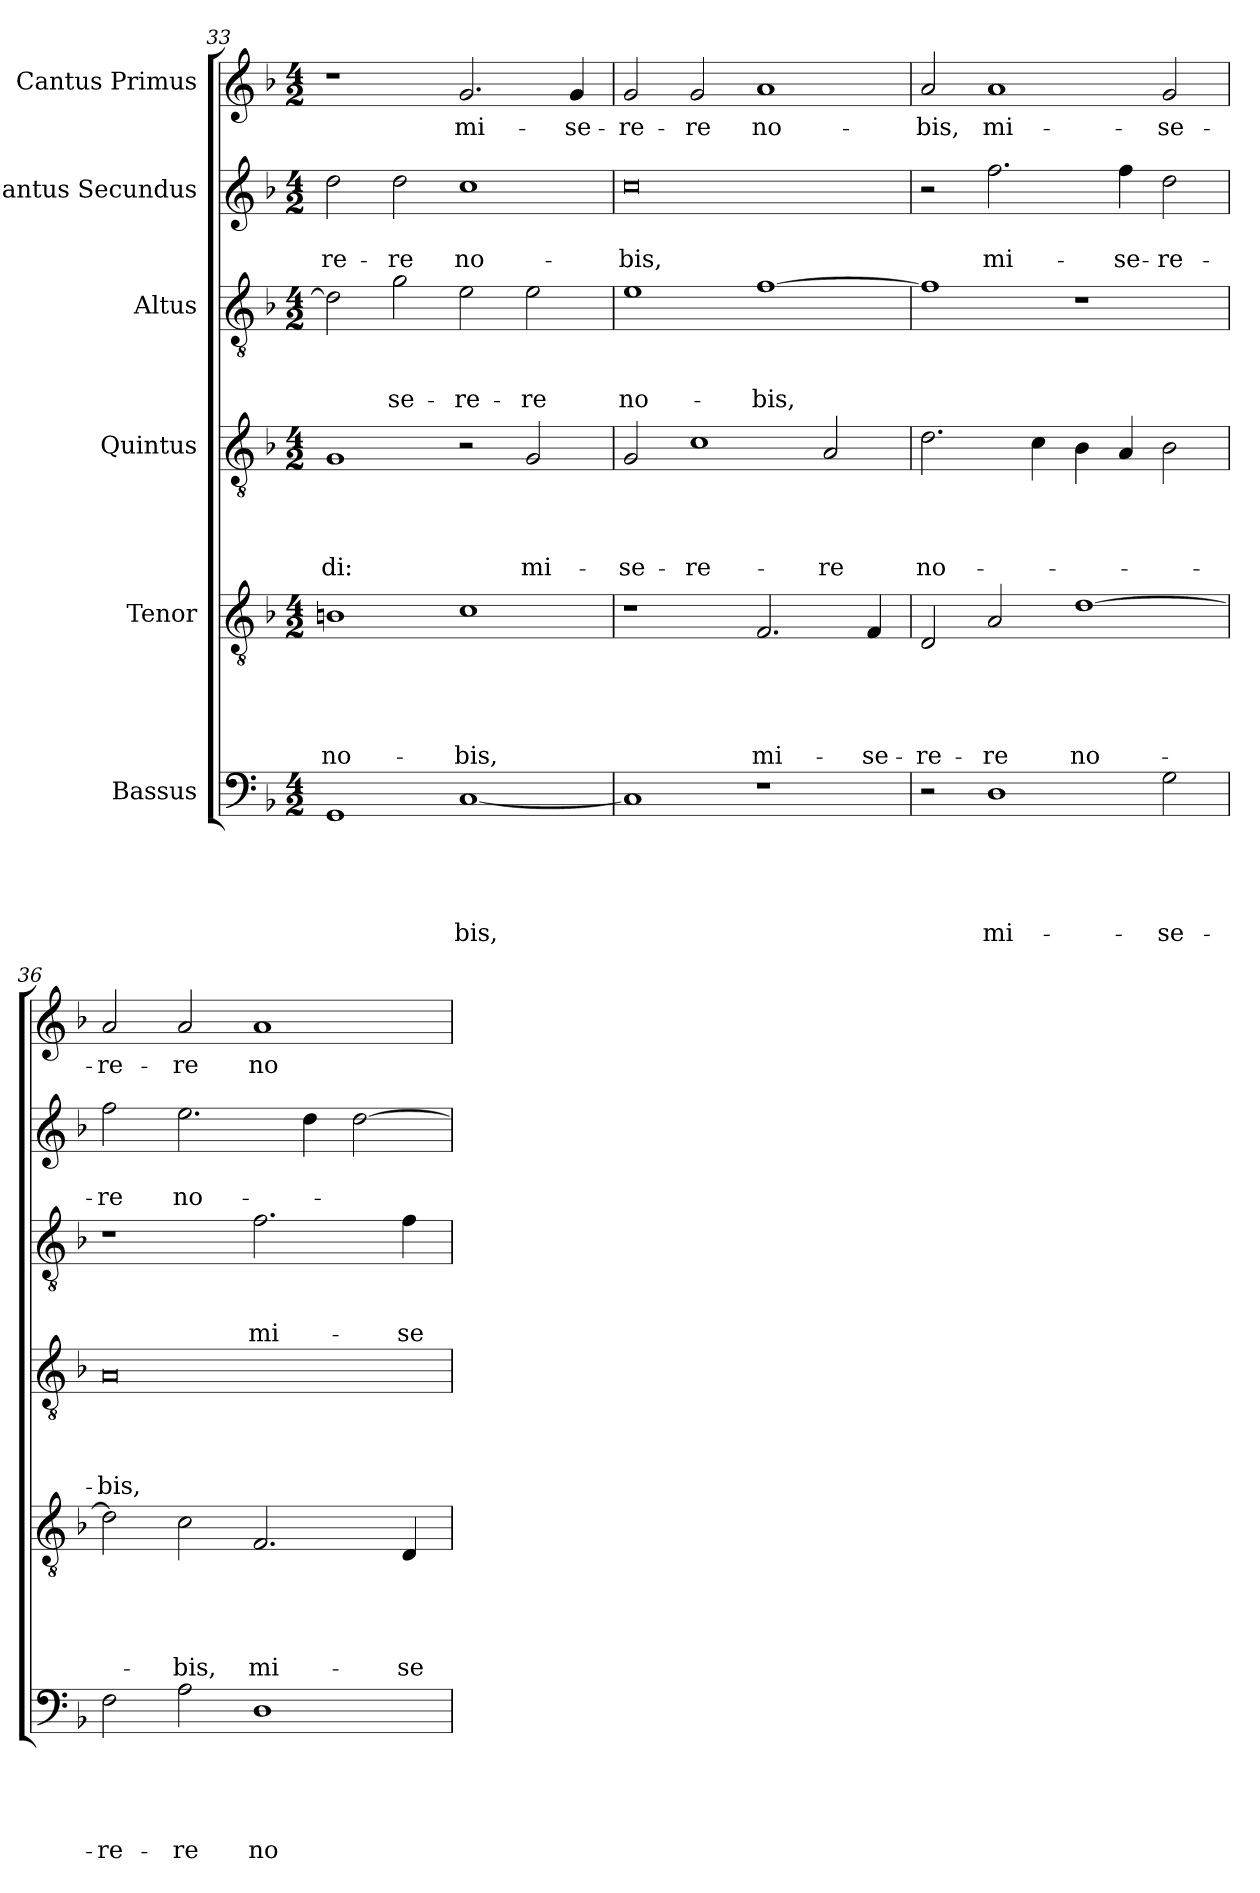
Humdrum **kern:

**kern	**text	**text	**text	**text	**text	**kern	**text	**text	**text	**text	**text	**kern	**text	**text	**text	**text	**kern	**text	**text	**text	**kern	**text	**text	**kern	**text
*part6	*part6	*part6	*part6	*part6	*part6	*part5	*part5	*part5	*part5	*part5	*part5	*part4	*part4	*part4	*part4	*part4	*part3	*part3	*part3	*part3	*part2	*part2	*part2	*part1	*part1
*staff6	*staff6	*staff6	*staff6	*staff6	*staff6	*staff5	*staff5	*staff5	*staff5	*staff5	*staff5	*staff4	*staff4	*staff4	*staff4	*staff4	*staff3	*staff3	*staff3	*staff3	*staff2	*staff2	*staff2	*staff1	*staff1
*I"Bassus	*	*	*	*	*	*I"Tenor	*	*	*	*	*	*I"Quintus	*	*	*	*	*I"Altus	*	*	*	*I"Cantus Secundus	*	*	*I"Cantus Primus	*
*clefF4	*	*	*	*	*	*clefGv2	*	*	*	*	*	*clefGv2	*	*	*	*	*clefGv2	*	*	*	*clefG2	*	*	*clefG2	*
*k[b-]	*	*	*	*	*	*k[b-]	*	*	*	*	*	*k[b-]	*	*	*	*	*k[b-]	*	*	*	*k[b-]	*	*	*k[b-]	*
*M4/2	*	*	*	*	*	*M4/2	*	*	*	*	*	*M4/2	*	*	*	*	*M4/2	*	*	*	*M4/2	*	*	*M4/2	*
=33	=33	=33	=33	=33	=33	=33	=33	=33	=33	=33	=33	=33	=33	=33	=33	=33	=33	=33	=33	=33	=33	=33	=33	=33	=33
1GG/	.	.	.	.	.	1Bn\	.	.	.	.	no-	1G/	.	.	.	-di:	2d\]	.	.	.	2dd\	.	-re-	1r	.
.	.	.	.	.	.	.	.	.	.	.	.	.	.	.	.	.	2g\	.	.	-se-	2dd\	.	-re	.	.
[1C/	.	.	.	.	-bis,	1c\	.	.	.	.	-bis,	2r	.	.	.	.	2e\	.	.	-re-	1cc\	.	no-	2.g/	mi-
.	.	.	.	.	.	.	.	.	.	.	.	2G/	.	.	.	mi-	2e\	.	.	-re	.	.	.	.	.
.	.	.	.	.	.	.	.	.	.	.	.	.	.	.	.	.	.	.	.	.	.	.	.	4g/	-se-
=34	=34	=34	=34	=34	=34	=34	=34	=34	=34	=34	=34	=34	=34	=34	=34	=34	=34	=34	=34	=34	=34	=34	=34	=34	=34
1C/]	.	.	.	.	.	1r	.	.	.	.	.	2G/	.	.	.	-se-	1e\	.	.	no-	0cc\	.	-bis,	2g/	-re-
.	.	.	.	.	.	.	.	.	.	.	.	1c\	.	.	.	-re-	.	.	.	.	.	.	.	2g/	-re
1r	.	.	.	.	.	2.F/	.	.	.	.	mi-	.	.	.	.	.	[1f\	.	.	-bis,	.	.	.	1a/	no-
.	.	.	.	.	.	.	.	.	.	.	.	2A/	.	.	.	-re	.	.	.	.	.	.	.	.	.
.	.	.	.	.	.	4F/	.	.	.	.	-se-	.	.	.	.	.	.	.	.	.	.	.	.	.	.
=35	=35	=35	=35	=35	=35	=35	=35	=35	=35	=35	=35	=35	=35	=35	=35	=35	=35	=35	=35	=35	=35	=35	=35	=35	=35
2r	.	.	.	.	.	2D/	.	.	.	.	-re-	2.d\	.	.	.	no-	1f\]	.	.	.	2r	.	.	2a/	-bis,
1D\	.	.	.	.	mi-	2A/	.	.	.	.	-re	.	.	.	.	.	.	.	.	.	2.ff\	.	mi-	1a/	mi-
.	.	.	.	.	.	.	.	.	.	.	.	4c\	.	.	.	.	.	.	.	.	.	.	.	.	.
.	.	.	.	.	.	[1d\	.	.	.	.	no-	4B-\	.	.	.	.	1r	.	.	.	.	.	.	.	.
.	.	.	.	.	.	.	.	.	.	.	.	4A/	.	.	.	.	.	.	.	.	4ff\	.	-se-	.	.
2G\	.	.	.	.	-se-	.	.	.	.	.	.	2B-\	.	.	.	.	.	.	.	.	2dd\	.	-re-	2g/	-se-
=36	=36	=36	=36	=36	=36	=36	=36	=36	=36	=36	=36	=36	=36	=36	=36	=36	=36	=36	=36	=36	=36	=36	=36	=36	=36
2F\	.	.	.	.	-re-	2d\]	.	.	.	.	.	0A/	.	.	.	-bis,	1r	.	.	.	2ff\	.	-re	2a/	-re-
2A\	.	.	.	.	-re	2c\	.	.	.	.	-bis,	.	.	.	.	.	.	.	.	.	2.ee\	.	no-	2a/	-re
1D\	.	.	.	.	no-	2.F/	.	.	.	.	mi-	.	.	.	.	.	2.f\	.	.	mi-	.	.	.	1a/	no-
.	.	.	.	.	.	.	.	.	.	.	.	.	.	.	.	.	.	.	.	.	4dd\	.	.	.	.
.	.	.	.	.	.	.	.	.	.	.	.	.	.	.	.	.	.	.	.	.	[2dd\	.	.	.	.
.	.	.	.	.	.	4D/	.	.	.	.	-se-	.	.	.	.	.	4f\	.	.	-se-	.	.	.	.	.
=	=	=	=	=	=	=	=	=	=	=	=	=	=	=	=	=	=	=	=	=	=	=	=	=	=
*-	*-	*-	*-	*-	*-	*-	*-	*-	*-	*-	*-	*-	*-	*-	*-	*-	*-	*-	*-	*-	*-	*-	*-	*-	*-
